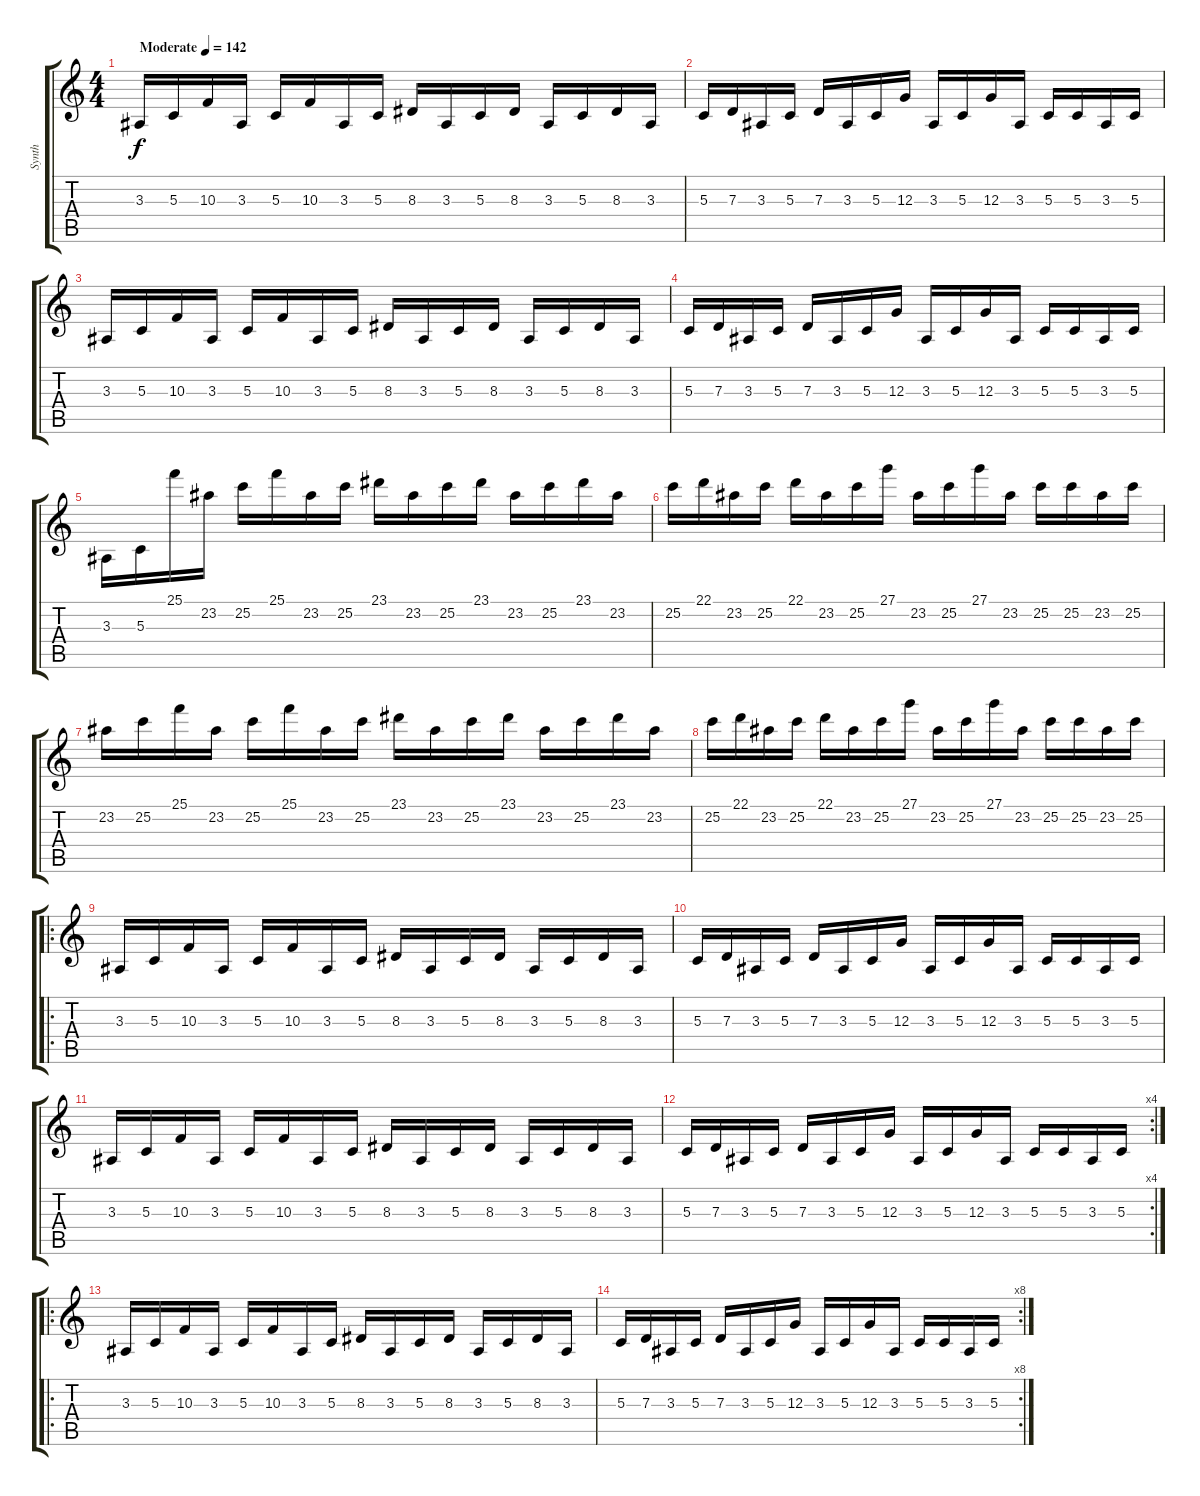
\track ("Synth" "Synth") {instrument lead2sawtooth}
\staff {score tabs}
\tuning (E4 B3 G3 D3 A2 E2) {hide}
\ts (4 4)
\tempo (142 "Moderate")
\clef g2
\ks c
3.3.16{dy f instrument lead2sawtooth} 5.3.16 10.3.16 3.3.16 5.3.16 10.3.16 3.3.16 5.3.16 8.3.16 3.3.16 5.3.16 8.3.16 3.3.16 5.3.16 8.3.16 3.3.16 |
5.3.16 7.3.16 3.3.16 5.3.16 7.3.16 3.3.16 5.3.16 12.3.16 3.3.16 5.3.16 12.3.16 3.3.16 5.3.16 5.3.16 3.3.16 5.3.16 |
3.3.16 5.3.16 10.3.16 3.3.16 5.3.16 10.3.16 3.3.16 5.3.16 8.3.16 3.3.16 5.3.16 8.3.16 3.3.16 5.3.16 8.3.16 3.3.16 |
5.3.16 7.3.16 3.3.16 5.3.16 7.3.16 3.3.16 5.3.16 12.3.16 3.3.16 5.3.16 12.3.16 3.3.16 5.3.16 5.3.16 3.3.16 5.3.16 |
3.3.16 5.3.16 25.1.16{volume 7} 23.2.16 25.2.16 25.1.16 23.2.16 25.2.16 23.1.16 23.2.16 25.2.16 23.1.16 23.2.16 25.2.16 23.1.16 23.2.16 |
25.2.16 22.1.16 23.2.16 25.2.16 22.1.16 23.2.16 25.2.16 27.1.16 23.2.16 25.2.16 27.1.16 23.2.16 25.2.16 25.2.16 23.2.16 25.2.16 |
23.2.16 25.2.16 25.1.16 23.2.16 25.2.16 25.1.16 23.2.16 25.2.16 23.1.16 23.2.16 25.2.16 23.1.16 23.2.16 25.2.16 23.1.16 23.2.16 |
25.2.16 22.1.16 23.2.16 25.2.16 22.1.16 23.2.16 25.2.16 27.1.16 23.2.16 25.2.16 27.1.16 23.2.16 25.2.16 25.2.16 23.2.16 25.2.16 |
\ro
3.3.16{volume 16} 5.3.16 10.3.16 3.3.16 5.3.16 10.3.16 3.3.16 5.3.16 8.3.16 3.3.16 5.3.16 8.3.16 3.3.16 5.3.16 8.3.16 3.3.16 |
5.3.16 7.3.16 3.3.16 5.3.16 7.3.16 3.3.16 5.3.16 12.3.16 3.3.16 5.3.16 12.3.16 3.3.16 5.3.16 5.3.16 3.3.16 5.3.16 |
3.3.16 5.3.16 10.3.16 3.3.16 5.3.16 10.3.16 3.3.16 5.3.16 8.3.16 3.3.16 5.3.16 8.3.16 3.3.16 5.3.16 8.3.16 3.3.16 |
\rc 4
5.3.16 7.3.16 3.3.16 5.3.16 7.3.16 3.3.16 5.3.16 12.3.16 3.3.16 5.3.16 12.3.16 3.3.16 5.3.16 5.3.16 3.3.16 5.3.16 |
\ro
3.3.16{volume 6} 5.3.16 10.3.16 3.3.16 5.3.16 10.3.16 3.3.16 5.3.16 8.3.16 3.3.16 5.3.16 8.3.16 3.3.16 5.3.16 8.3.16 3.3.16 |
\rc 8
5.3.16 7.3.16 3.3.16 5.3.16 7.3.16 3.3.16 5.3.16 12.3.16 3.3.16 5.3.16 12.3.16 3.3.16 5.3.16 5.3.16 3.3.16 5.3.16
